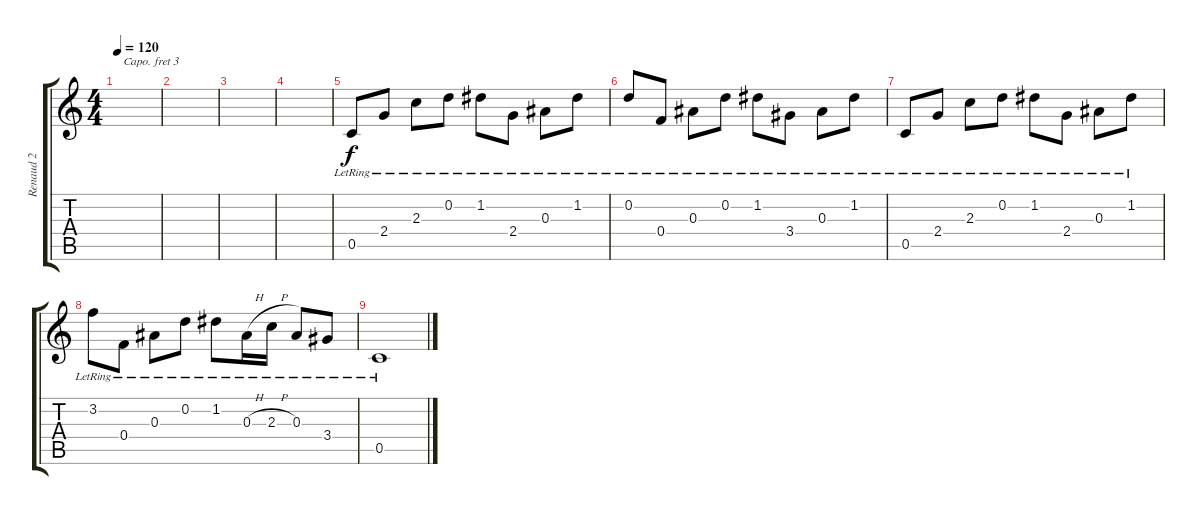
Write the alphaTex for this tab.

\track ("Renaud 2" "Renaud 2") {instrument electricguitarclean}
\staff {score tabs}
\capo 3
\tuning (E4 B3 G3 D3 A2 E2) {hide}
\ts (4 4)
\tempo 120
\clef g2
\ks c
|
|
|
|
0.5{lr}.8 2.4{lr}.8 2.3{lr}.8 0.2{lr}.8 1.2{lr}.8 2.4{lr}.8 0.3{lr}.8 1.2{lr}.8 |
0.2{lr}.8 0.4{lr}.8 0.3{lr}.8 0.2{lr}.8 1.2{lr}.8 3.4{lr}.8 0.3{lr}.8 1.2{lr}.8 |
0.5{lr}.8 2.4{lr}.8 2.3{lr}.8 0.2{lr}.8 1.2{lr}.8 2.4{lr}.8 0.3{lr}.8 1.2{lr}.8 |
3.2{lr}.8 0.4{lr}.8 0.3{lr}.8 0.2{lr}.8 1.2{lr}.8 0.3{h lr}.16 2.3{h lr}.16 0.3{lr}.8 3.4{lr}.8 |
0.5{lr}.1
